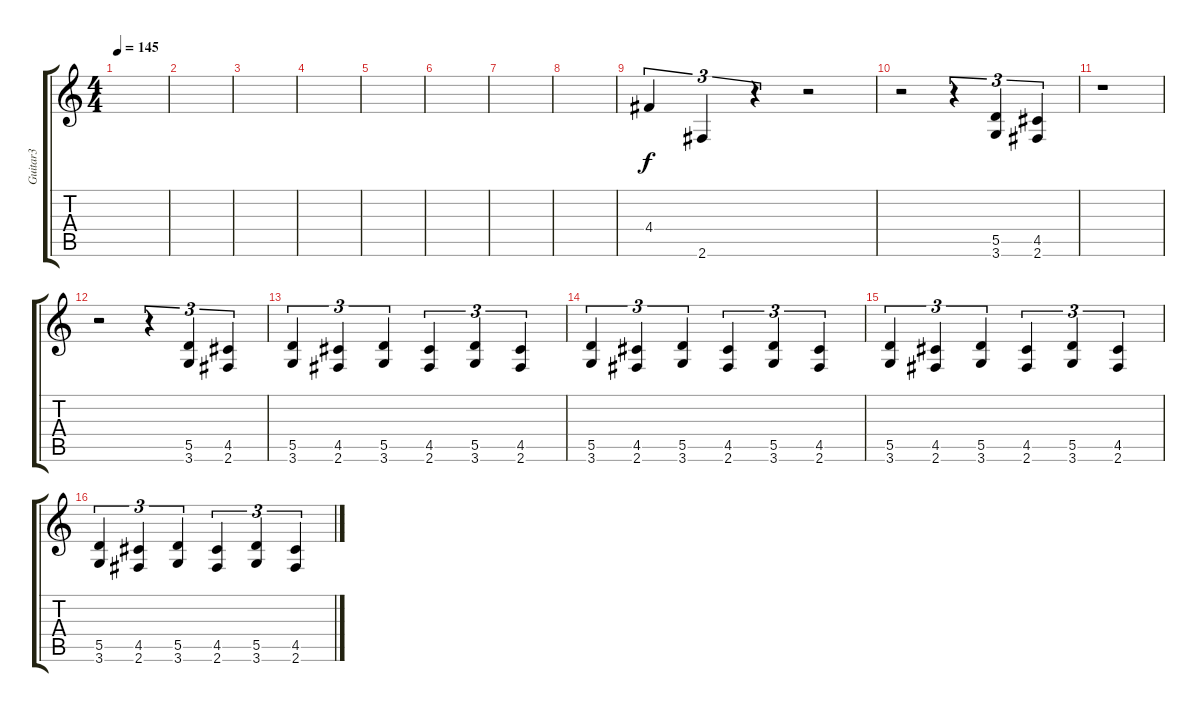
\track ("Guitar3" "Guitar3") {instrument overdrivenguitar}
\staff {score tabs}
\tuning (E4 B3 G3 D3 A2 E2) {hide}
\ts (4 4)
\tempo 145
\clef g2
\ks c
|
|
|
|
|
|
|
|
4.4.4{tu (3 2)} 2.6.4{tu (3 2)} r.4{tu (3 2)} r.2 |
r.2 r.4{tu (3 2)} (5.5 3.6).4{tu (3 2)} (4.5 2.6).4{tu (3 2)} |
r.1 |
r.2 r.4{tu (3 2)} (5.5 3.6).4{tu (3 2)} (4.5 2.6).4{tu (3 2)} |
(5.5 3.6).4{tu (3 2) volume 8} (4.5 2.6).4{tu (3 2)} (5.5 3.6).4{tu (3 2)} (4.5 2.6).4{tu (3 2)} (5.5 3.6).4{tu (3 2)} (4.5 2.6).4{tu (3 2)} |
(5.5 3.6).4{tu (3 2)} (4.5 2.6).4{tu (3 2)} (5.5 3.6).4{tu (3 2)} (4.5 2.6).4{tu (3 2)} (5.5 3.6).4{tu (3 2)} (4.5 2.6).4{tu (3 2)} |
(5.5 3.6).4{tu (3 2)} (4.5 2.6).4{tu (3 2)} (5.5 3.6).4{tu (3 2)} (4.5 2.6).4{tu (3 2)} (5.5 3.6).4{tu (3 2)} (4.5 2.6).4{tu (3 2)} |
(5.5 3.6).4{tu (3 2)} (4.5 2.6).4{tu (3 2)} (5.5 3.6).4{tu (3 2)} (4.5 2.6).4{tu (3 2)} (5.5 3.6).4{tu (3 2)} (4.5 2.6).4{tu (3 2)}
